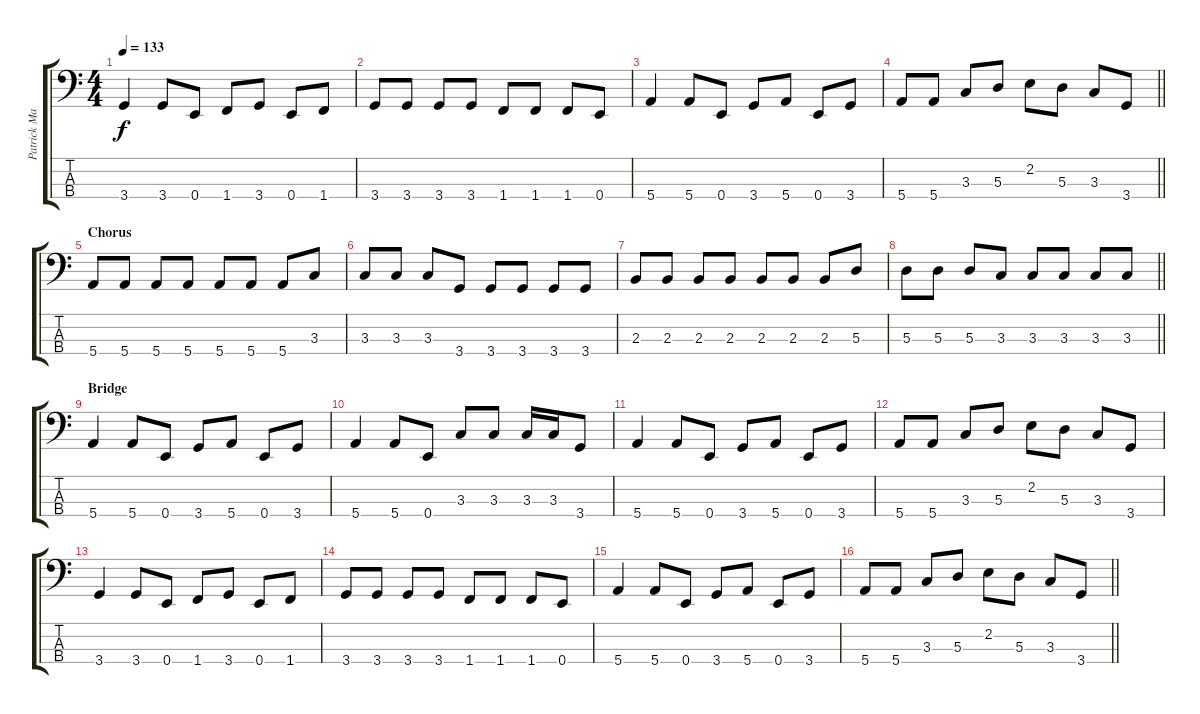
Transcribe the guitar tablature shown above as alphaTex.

\track ("Patrick Matthews (Bass Track)" "Patrick Ma") {instrument electricbassfinger}
\staff {score tabs}
\tuning (G2 D2 A1 E1) {hide}
\ts (4 4)
\tempo 133
\clef f4
\ks c
3.4.4{dy f} 3.4.8 0.4.8 1.4.8 3.4.8 0.4.8 1.4.8 |
3.4.8 3.4.8 3.4.8 3.4.8 1.4.8 1.4.8 1.4.8 0.4.8 |
5.4.4 5.4.8 0.4.8 3.4.8 5.4.8 0.4.8 3.4.8 |
\barLineRight lightlight
5.4.8 5.4.8 3.3.8 5.3.8 2.2.8 5.3.8 3.3.8 3.4.8 |
\section ("" "Chorus")
5.4.8 5.4.8 5.4.8 5.4.8 5.4.8 5.4.8 5.4.8 3.3.8 |
3.3.8 3.3.8 3.3.8 3.4.8 3.4.8 3.4.8 3.4.8 3.4.8 |
2.3.8 2.3.8 2.3.8 2.3.8 2.3.8 2.3.8 2.3.8 5.3.8 |
\barLineRight lightlight
5.3.8 5.3.8 5.3.8 3.3.8 3.3.8 3.3.8 3.3.8 3.3.8 |
\section ("" "Bridge")
5.4.4 5.4.8 0.4.8 3.4.8 5.4.8 0.4.8 3.4.8 |
5.4.4 5.4.8 0.4.8 3.3.8 3.3.8 3.3.16 3.3.16 3.4.8 |
5.4.4 5.4.8 0.4.8 3.4.8 5.4.8 0.4.8 3.4.8 |
5.4.8 5.4.8 3.3.8 5.3.8 2.2.8 5.3.8 3.3.8 3.4.8 |
3.4.4 3.4.8 0.4.8 1.4.8 3.4.8 0.4.8 1.4.8 |
3.4.8 3.4.8 3.4.8 3.4.8 1.4.8 1.4.8 1.4.8 0.4.8 |
5.4.4 5.4.8 0.4.8 3.4.8 5.4.8 0.4.8 3.4.8 |
\barLineRight lightlight
5.4.8 5.4.8 3.3.8 5.3.8 2.2.8 5.3.8 3.3.8 3.4.8
